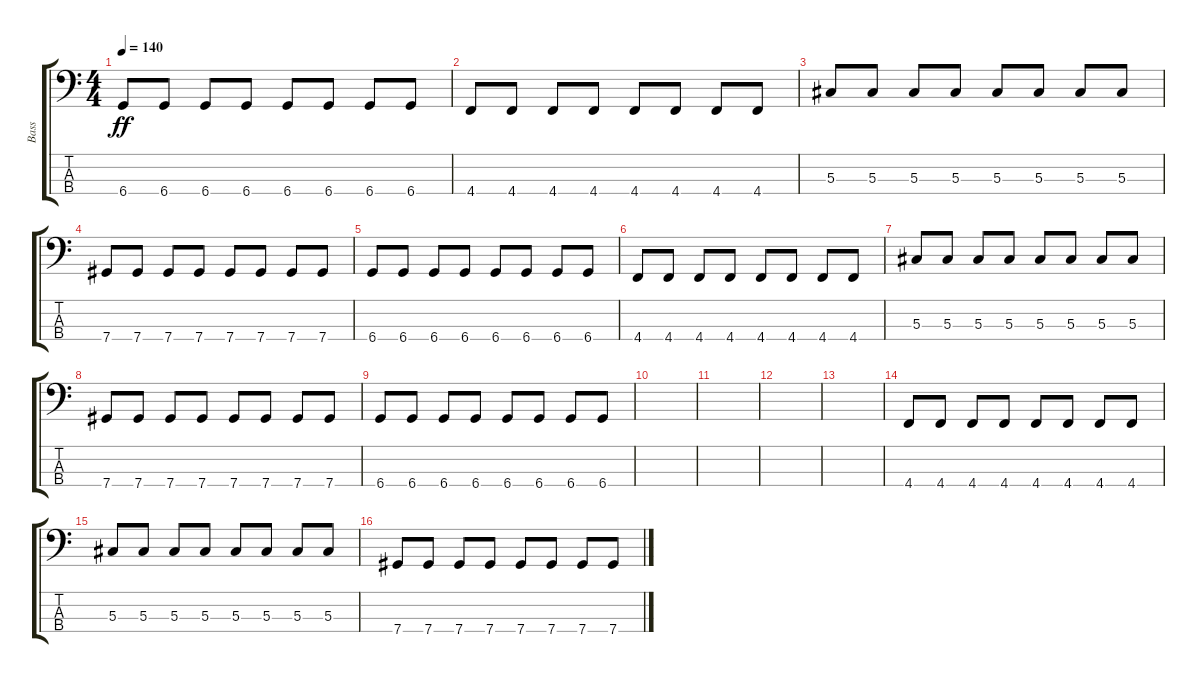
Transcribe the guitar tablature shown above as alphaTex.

\track ("Bass" "Bass") {instrument electricbasspick}
\staff {score tabs}
\tuning (Gb2 Db2 Ab1 Db1) {hide}
\ts (4 4)
\tempo 140
\clef f4
\ks c
6.4.8{dy ff} 6.4.8 6.4.8 6.4.8 6.4.8 6.4.8 6.4.8 6.4.8 |
4.4.8 4.4.8 4.4.8 4.4.8 4.4.8 4.4.8 4.4.8 4.4.8 |
5.3.8 5.3.8 5.3.8 5.3.8 5.3.8 5.3.8 5.3.8 5.3.8 |
7.4.8 7.4.8 7.4.8 7.4.8 7.4.8 7.4.8 7.4.8 7.4.8 |
6.4.8 6.4.8 6.4.8 6.4.8 6.4.8 6.4.8 6.4.8 6.4.8 |
4.4.8 4.4.8 4.4.8 4.4.8 4.4.8 4.4.8 4.4.8 4.4.8 |
5.3.8 5.3.8 5.3.8 5.3.8 5.3.8 5.3.8 5.3.8 5.3.8 |
7.4.8 7.4.8 7.4.8 7.4.8 7.4.8 7.4.8 7.4.8 7.4.8 |
6.4.8 6.4.8 6.4.8 6.4.8 6.4.8 6.4.8 6.4.8 6.4.8 |
|
|
|
|
4.4.8 4.4.8 4.4.8 4.4.8 4.4.8 4.4.8 4.4.8 4.4.8 |
5.3.8 5.3.8 5.3.8 5.3.8 5.3.8 5.3.8 5.3.8 5.3.8 |
7.4.8 7.4.8 7.4.8 7.4.8 7.4.8 7.4.8 7.4.8 7.4.8
